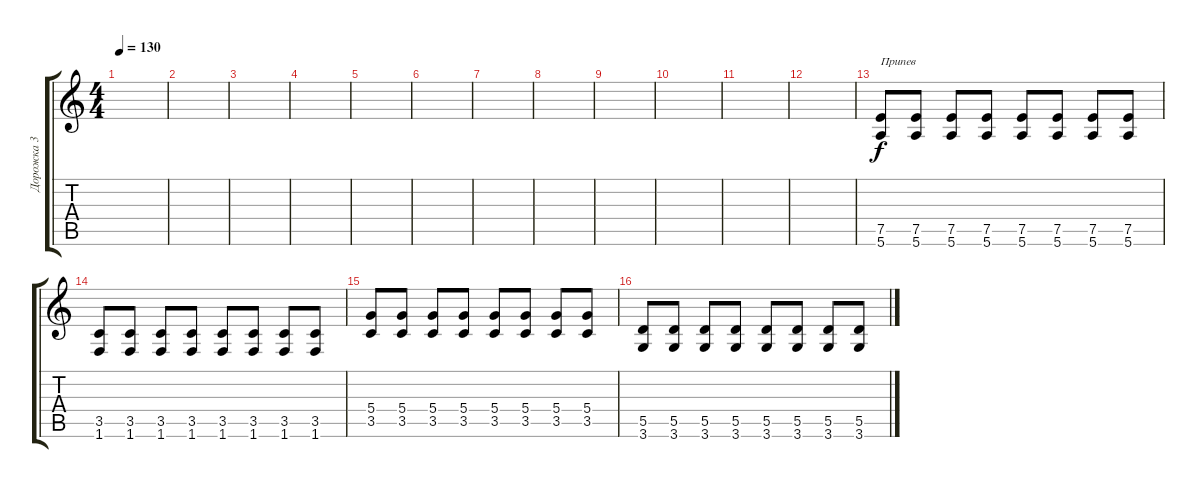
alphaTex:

\track ("Дорожка 3" "Дорожка 3") {instrument distortionguitar}
\staff {score tabs}
\tuning (E4 B3 G3 D3 A2 E2) {hide}
\ts (4 4)
\tempo 130
\clef g2
\ks c
|
|
|
|
|
|
|
|
|
|
|
|
(7.5 5.6).8{txt "Припев"} (7.5 5.6).8 (7.5 5.6).8 (7.5 5.6).8 (7.5 5.6).8 (7.5 5.6).8 (7.5 5.6).8 (7.5 5.6).8 |
(3.5 1.6).8 (3.5 1.6).8 (3.5 1.6).8 (3.5 1.6).8 (3.5 1.6).8 (3.5 1.6).8 (3.5 1.6).8 (3.5 1.6).8 |
(5.4 3.5).8 (5.4 3.5).8 (5.4 3.5).8 (5.4 3.5).8 (5.4 3.5).8 (5.4 3.5).8 (5.4 3.5).8 (5.4 3.5).8 |
(5.5 3.6).8 (5.5 3.6).8 (5.5 3.6).8 (5.5 3.6).8 (5.5 3.6).8 (5.5 3.6).8 (5.5 3.6).8 (5.5 3.6).8
